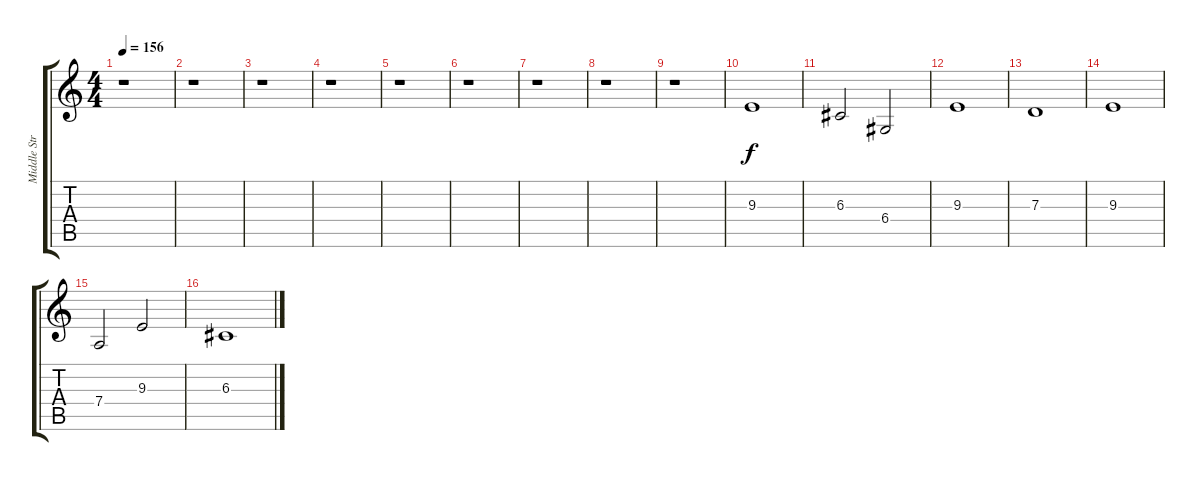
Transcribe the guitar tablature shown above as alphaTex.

\track ("Middle Strings" "Middle Str") {instrument synthstrings1}
\staff {score tabs}
\tuning (E4 B3 G3 D3 A2 E2) {hide}
\ts (4 4)
\tempo 156
\clef g2
\ks c
r.1{dy f} |
r.1 |
r.1 |
r.1 |
r.1 |
r.1 |
r.1 |
r.1 |
r.1 |
9.3.1 |
6.3.2 6.4.2 |
9.3.1 |
7.3.1 |
9.3.1 |
7.4.2 9.3.2 |
6.3.1
